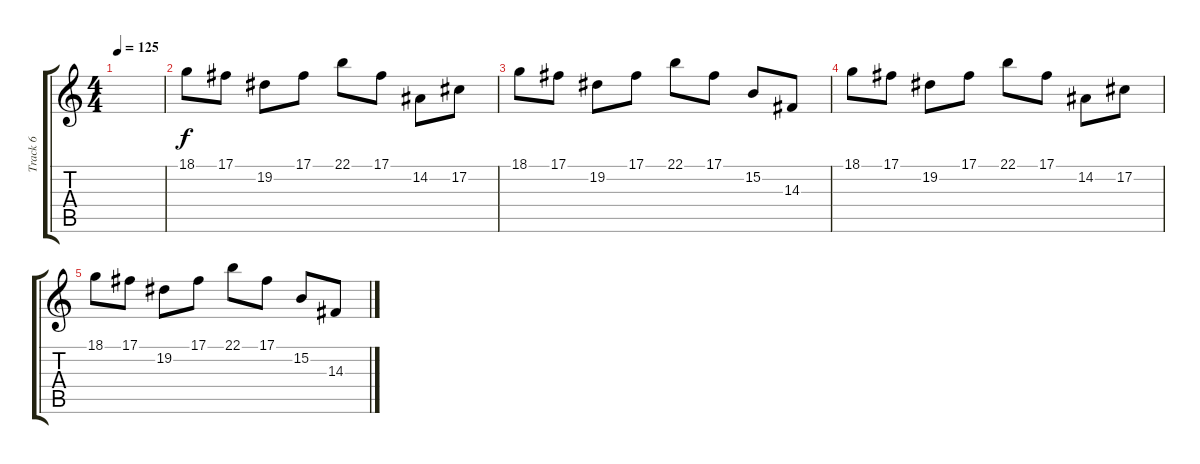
\track ("Track 6" "Track 6") {instrument musicbox}
\staff {score tabs}
\tuning (Db4 Ab3 E3 B2 Gb2 B1) {hide}
\ts (4 4)
\tempo 125
\clef g2
\ks c
|
18.1.8 17.1.8 19.2.8 17.1.8 22.1.8 17.1.8 14.2.8 17.2.8 |
18.1.8 17.1.8 19.2.8 17.1.8 22.1.8 17.1.8 15.2.8 14.3.8 |
18.1.8 17.1.8 19.2.8 17.1.8 22.1.8 17.1.8 14.2.8 17.2.8 |
18.1.8 17.1.8 19.2.8 17.1.8 22.1.8 17.1.8 15.2.8 14.3.8
